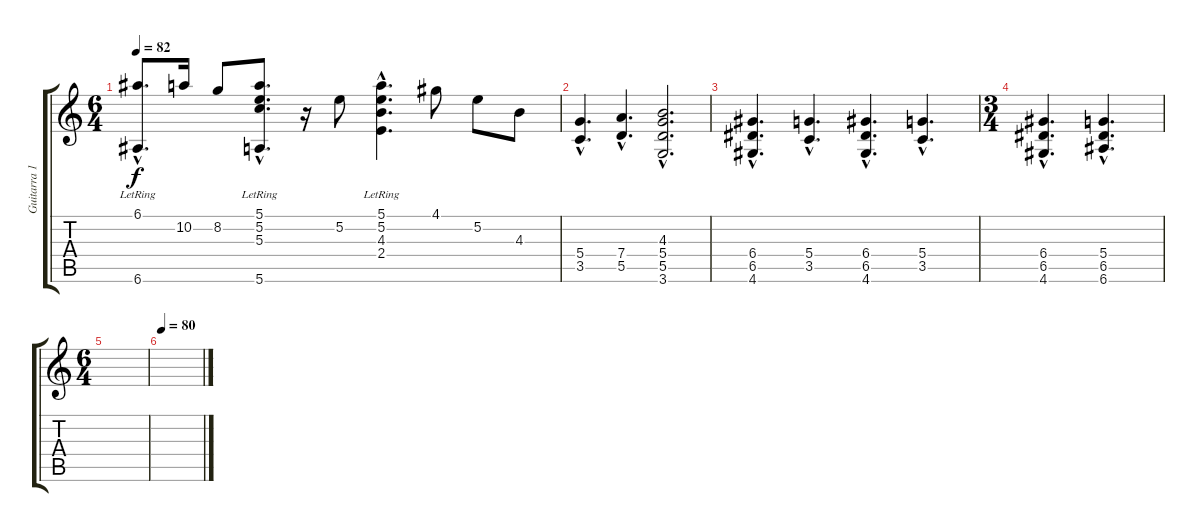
\track ("Guitarra 1" "Guitarra 1") {instrument distortionguitar}
\staff {score tabs}
\tuning (E4 B3 G3 D3 A2 E2) {hide}
\ts (6 4)
\tempo 82
\clef g2
\ks c
(6.1{hac lr} 6.6{hac lr}).8{d dy f} 10.2.16 8.2.8 (5.1{hac lr} 5.2{hac lr} 5.3{hac lr} 5.6{hac lr}).8{d} r.16 5.2.8 (5.1{hac lr} 5.2{hac lr} 4.3{hac lr} 2.4{hac lr}).4{d} 4.1.8 5.2.8 4.3.8 |
(5.4{hac} 3.5{hac}).4{d volume 16 balance 8 instrument distortionguitar} (7.4{hac} 5.5{hac}).4{d} (4.3{hac} 5.4{hac} 5.5{hac} 3.6{hac}).2{d} |
(6.4{hac} 6.5{hac} 4.6{hac}).4{d} (5.4{hac} 3.5{hac}).4{d} (6.4{hac} 6.5{hac} 4.6{hac}).4{d} (5.4{hac} 3.5{hac}).4{d} |
\ts (3 4)
(6.4{hac} 6.5{hac} 4.6{hac}).4{d} (5.4{hac} 6.5{hac} 6.6{hac}).4{d} |
\ts (6 4)
|
\tempo 80
